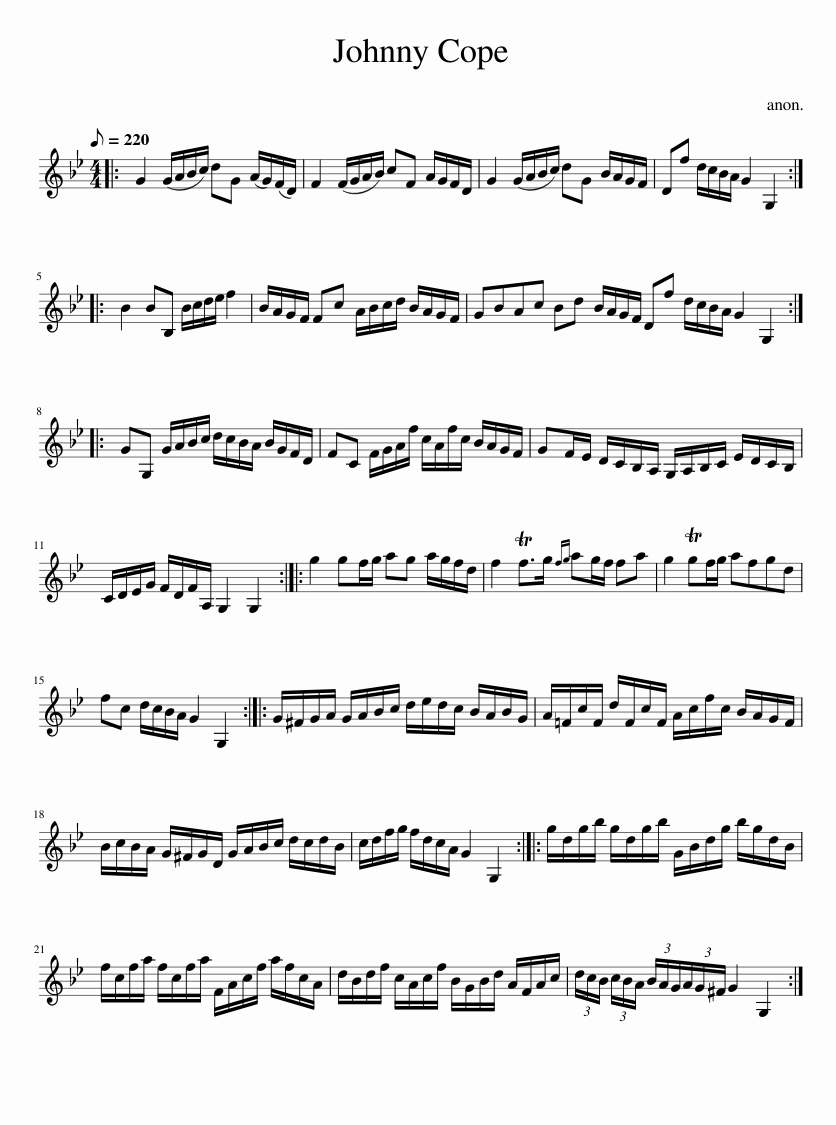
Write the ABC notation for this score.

X:1
L:1/8
Q:1/8=220
M:4/4
I:linebreak $
K:Gmin
V:1 treble
V:1
|: G2 (G/A/B/c/) dG (A/G/)(F/D/) | F2 (F/G/A/B/) cF A/G/F/D/ | G2 (G/A/B/c/) dG B/A/G/F/ | Df d/c/B/A/ G2 G,2 ::$ B2 BB, B/c/d/e/ f2 | %5
 B/A/G/F/ Fc A/B/c/d/ B/A/G/F/ | GBAc Bd B/A/G/F/ Df d/c/B/A/ G2 G,2 ::$ GG, G/A/B/c/ d/c/B/A/ B/G/F/D/ | FC F/G/A/f/ c/A/f/c/ B/A/G/F/ | GF/E/ D/C/B,/A,/ G,/A,/B,/C/ E/D/C/B,/ |$ %10
 C/D/E/G/ F/D/F/A,/ G,2 G,2 :: g2 gf/g/ ag a/g/f/d/ | f2 Tf>g{fg} ag/f/ fa | g2 Tgf/g/ afgd |$ fc d/c/B/A/ G2 G,2 :: %15
 G/^F/G/A/ G/A/B/c/ d/e/d/c/ B/A/B/G/ | A/=F/c/F/ d/F/c/F/ A/c/f/c/ B/A/G/F/ |$ B/c/B/A/ G/^F/G/D/ G/A/B/c/ d/c/d/B/ | c/d/f/g/ f/d/c/A/ G2 G,2 :: g/d/g/b/ g/d/g/b/ G/B/d/g/ b/g/d/B/ |$ %20
 f/c/f/a/ f/c/f/a/ F/A/c/f/ a/f/c/A/ | d/B/d/f/ c/A/c/f/ B/G/B/d/ A/F/A/c/ | (3d/c/B/ (3c/B/A/ (3B/A/G/(3A/G/^F/ G2 G,2 :| %23
